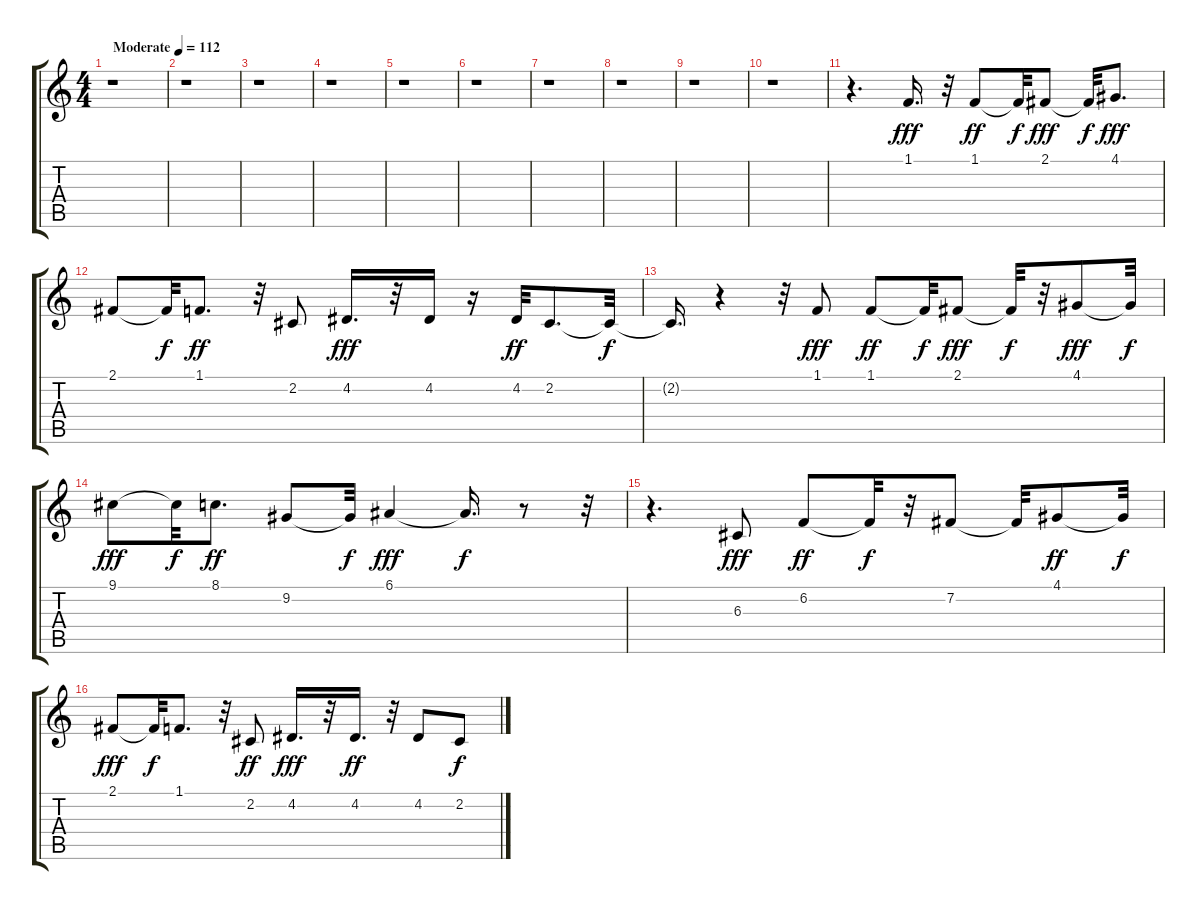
\track "" {instrument panflute}
\staff {score tabs}
\tuning (E4 B3 G3 D3 A2 E2) {hide}
\ts (4 4)
\tempo (112 "Moderate")
\clef g2
\ks c
r.1{dy fff instrument panflute} |
r.1 |
r.1 |
r.1 |
r.1 |
r.1 |
r.1 |
r.1 |
r.1 |
r.1 |
r.4{d} 1.1.16{d} r.32 1.1.8{dy ff} 1.1{t}.32{dy f} 2.1.8{dy fff} 2.1{t}.32{dy f} 4.1.8{d dy fff} |
2.1.8 2.1{t}.32{dy f} 1.1.8{d dy ff} r.32 2.2.8 4.2.16{d dy fff} r.32 4.2.16 r.16 4.2.32{dy ff} 2.2.8{d} 2.2{t}.32{dy f} |
2.2{t}.16{d} r.4 r.32 1.1.8{dy fff} 1.1.8{dy ff} 1.1{t}.32{dy f} 2.1.8{dy fff} 2.1{t}.32{dy f} r.32 4.1.8{dy fff} 4.1{t}.32{dy f} |
9.1.8{dy fff} 9.1{t}.32{dy f} 8.1.8{d dy ff} 9.2.8 9.2{t}.32{dy f} 6.1.4{dy fff} 6.1{t}.16{d dy f} r.8 r.32 |
r.4{d} 6.3.8{dy fff} 6.2.8{dy ff} 6.2{t}.32{dy f} r.32 7.2.8 7.2{t}.32 4.1.8{dy ff} 4.1{t}.32{dy f} |
2.1.8{dy fff} 2.1{t}.32{dy f} 1.1.8{d} r.32 2.2.8{dy ff} 4.2.16{d dy fff} r.32 4.2.16{d dy ff} r.32 4.2.8 2.2.8{dy f}
